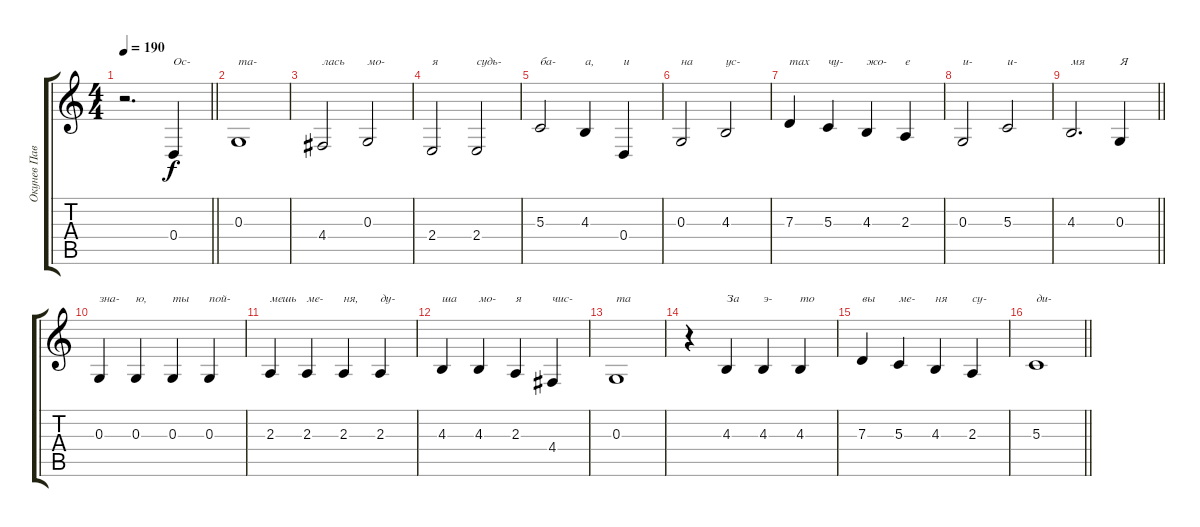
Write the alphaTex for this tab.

\track ("Окунев Павел" "Окунев Пав") {instrument altosax}
\staff {score tabs}
\tuning (E4 B3 G3 D3 A2 E2) {hide}
\ts (4 4)
\tempo 190
\clef g2
\barLineRight lightlight
\ks c
r.2{d dy f} 0.4.4{txt "Ос-"} |
0.3.1{txt "та-"} |
4.4.2{txt "лась"} 0.3.2{txt "мо-"} |
2.4.2{txt "я"} 2.4.2{txt "судь-"} |
5.3.2{txt "ба-"} 4.3.4{txt "а,"} 0.4.4{txt "и"} |
0.3.2{txt "на"} 4.3.2{txt "ус-"} |
7.3.4{txt "тах"} 5.3.4{txt "чу-"} 4.3.4{txt "жо-"} 2.3.4{txt "е"} |
0.3.2{txt "и-"} 5.3.2{txt "и-"} |
\barLineRight lightlight
4.3.2{d txt "мя"} 0.3.4{txt "Я"} |
0.3.4{txt "зна-"} 0.3.4{txt "ю,"} 0.3.4{txt "ты"} 0.3.4{txt "пой-"} |
2.3.4{txt "мешь"} 2.3.4{txt "ме-"} 2.3.4{txt "ня,"} 2.3.4{txt "ду-"} |
4.3.4{txt "ша"} 4.3.4{txt "мо-"} 2.3.4{txt "я"} 4.4.4{txt "чис-"} |
0.3.1{txt "та"} |
r.4 4.3.4{txt "За"} 4.3.4{txt "э-"} 4.3.4{txt "то"} |
7.3.4{txt "вы"} 5.3.4{txt "ме-"} 4.3.4{txt "ня"} 2.3.4{txt "су-"} |
\barLineRight lightlight
5.3.1{txt "ди-"}
